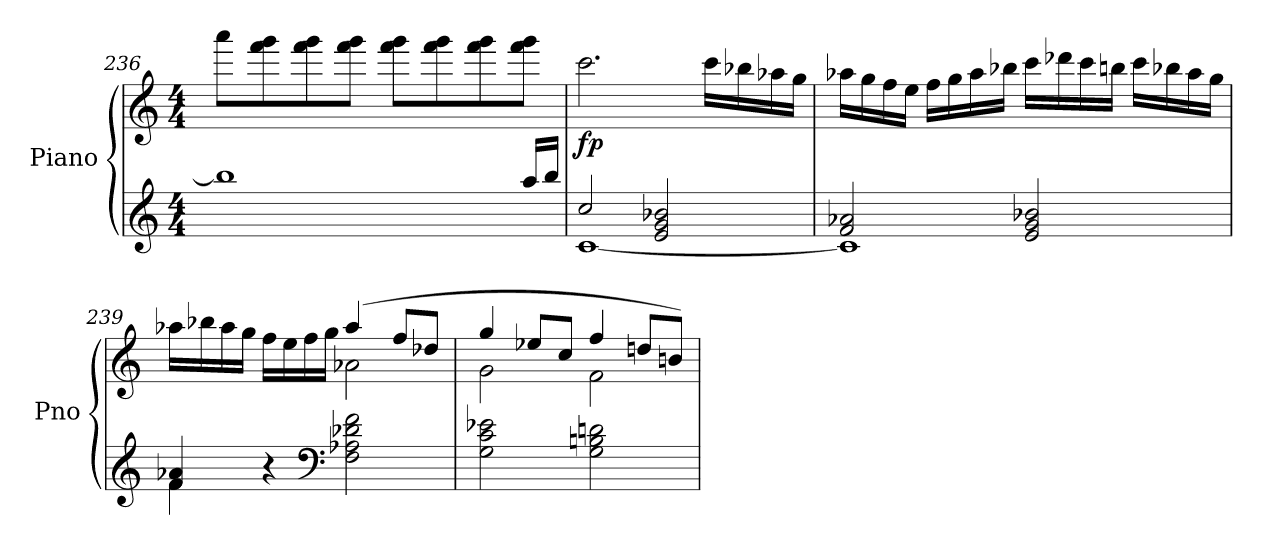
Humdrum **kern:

**kern	**kern	**dynam
*part1	*part1	*part1
*staff2	*staff1	*staff1/2
*I"Piano	*	*
*I'Pno	*	*
!!LO:LB:g=z
*clefG2	*clefG2	*
*k[]	*k[]	*
*M4/4	*M4/4	*
=236	=236	=236
*^	*	*
1bb]	16bbyy	8aaa\L	.
.	16cccyy	.	.
.	16bbyy	8fff\ 8ggg\	.
.	16cccyy	.	.
.	16bbyy	8fff\ 8ggg\	.
.	16cccyy	.	.
.	16bbyy	8fff\ 8ggg\J	.
.	16cccyy	.	.
.	16bbyy	8fff\ 8ggg\L	.
.	16cccyy	.	.
.	16bbyy	8fff\ 8ggg\	.
.	16cccyy	.	.
.	16bbyy	8fff\ 8ggg\	.
.	16cccyy	.	.
.	16aa/LL	8fff\ 8ggg\J	.
.	16bb/JJ	.	.
=237	=237	=237	=237
!	!	!	!LO:DY:b
2cc/	[1c	2.ccc\	fp
2e/ 2g/ 2b-X/	.	.	.
.	.	16ccc\LL	.
.	.	16bb-X\	.
.	.	16aa-X\	.
.	.	16gg\JJ	.
=238	=238	=238	=238
2f/ 2a-X/	1c]	16aa-X\LL	.
.	.	16gg\	.
.	.	16ff\	.
.	.	16ee\JJ	.
.	.	16ff\LL	.
.	.	16gg\	.
.	.	16aa-\	.
.	.	16bb-X\JJ	.
2e/ 2g/ 2b-X/	.	16ccc\LL	.
.	.	16ddd-X\	.
.	.	16ccc\	.
.	.	16bbn\JJ	.
.	.	16ccc\LL	.
.	.	16bb-X\	.
.	.	16aa-\	.
.	.	16gg\JJ	.
!!LO:LB:g=z
=239	=239	=239	=239
*	*	*^	*
4f/ 4a-X/	4f\	16aa-X\LL	2ryy	.
.	.	16bb-X\	.	.
.	.	16aa-\	.	.
.	.	16gg\JJ	.	.
4r	2.ryy	16ff\LL	.	.
.	.	16ee\	.	.
.	.	16ff\	.	.
.	.	16gg\JJ	.	.
*clefF4	*	*	*	*
2F\ 2A-X\ 2d-X\ 2f\	.	(4aa-/	2a-X\	.
.	.	8ff/L	.	.
.	.	8dd-X/J	.	.
*v	*v	*	*	*
=240	=240	=240	=240
2G\ 2c\ 2e-X\	4gg/	2g\	.
.	8ee-X/L	.	.
.	8cc/J	.	.
2G\ 2Bn\ 2dn\	4ff/	2f\	.
.	8ddn/L	.	.
.	8bn/J)	.	.
*	*v	*v	*
=	=	=
*-	*-	*-
